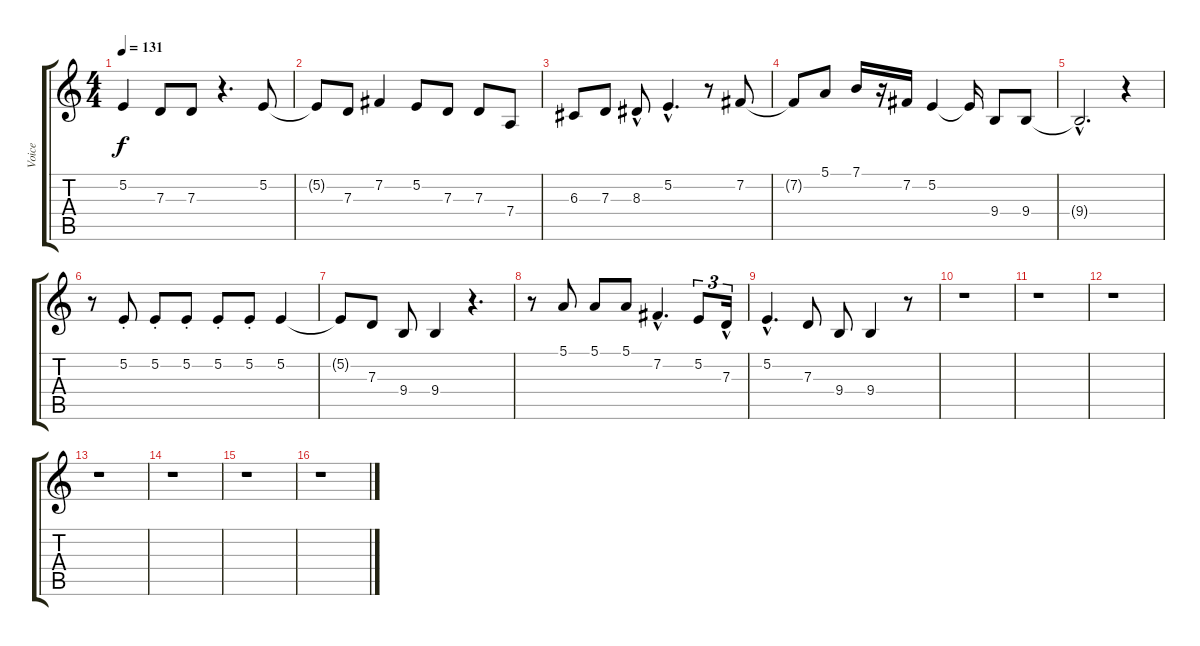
\track ("Voice" "Voice") {instrument clavinet}
\staff {score tabs}
\tuning (E4 B3 G3 D3 A2 E2) {hide}
\ts (4 4)
\tempo 131
\clef g2
\ks c
5.2.4{dy f} 7.3.8 7.3.8 r.4{d} 5.2.8 |
5.2{t}.8 7.3.8 7.2.4 5.2.8 7.3.8 7.3.8 7.4.8 |
6.3.8 7.3.8 8.3{hac}.8 5.2{hac}.4{d} r.8 7.2.8 |
7.2{t}.8 5.1.8 7.1.16 r.16 7.2.16 5.2.4 5.2{t}.16 9.4.8 9.4.8 |
9.4{hac t}.2{d} r.4 |
r.8 5.2{st}.8 5.2{st}.8 5.2{st}.8 5.2{st}.8 5.2{st}.8 5.2.4 |
5.2{t}.8 7.3.8 9.4.8 9.4.4 r.4{d} |
r.8 5.1.8 5.1.8 5.1.8 7.2{hac}.4{d} 5.2.8{tu (3 2)} 7.3{hac}.16{tu (3 2)} |
5.2{hac}.4{d} 7.3.8 9.4.8 9.4.4 r.8 |
r.1 |
r.1 |
r.1 |
r.1 |
r.1 |
r.1 |
r.1
